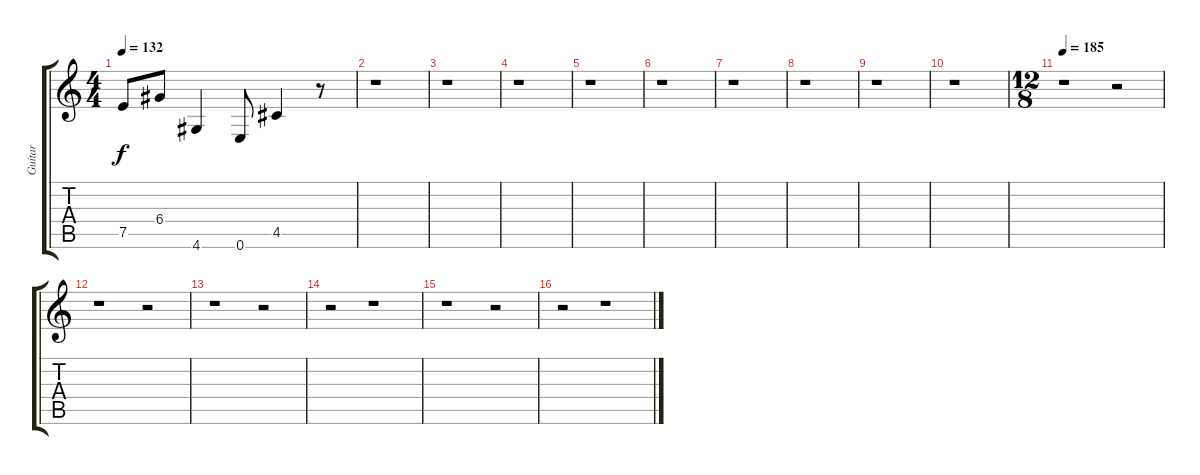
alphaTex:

\track ("Guitar" "Guitar") {instrument electricguitarclean}
\staff {score tabs}
\tuning (E4 B3 G3 D3 A2 E2) {hide}
\ts (4 4)
\tempo 132
\clef g2
\ks c
7.5.8{dy f} 6.4.8 4.6.4 0.6.8 4.5.4 r.8 |
r.1 |
r.1 |
r.1 |
r.1 |
r.1 |
r.1 |
r.1 |
r.1 |
r.1 |
\ts (12 8)
\tempo 185
r.1 r.2 |
r.1 r.2 |
r.1 r.2 |
r.2 r.1 |
r.1 r.2 |
r.2 r.1
